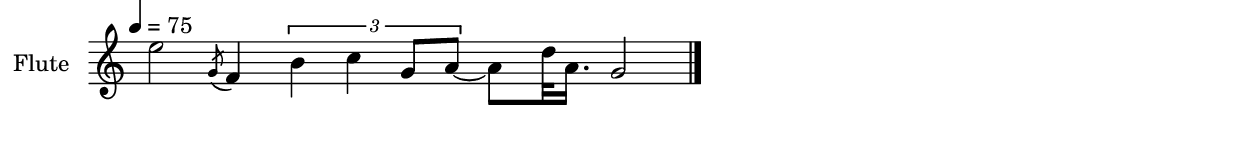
\version "2.18.2"

%{
BAHPM
Bateria de Avaliação da Habilidade de Percepção Musical
Item: 05_escala
Igual ou diferente: igual
%}

%%% INFORMACOES PRE-MUSICA %%%

%%%%%%%%%%%%%
% SUBITEM A %
%%%%%%%%%%%%%


% Inserir nome do instrumento, andamento, compasso, clave

instrumentoNomeItemA = \set Staff.instrumentName = "Flute"
andamentoItemA = \tempo 4 = 75
compassoItemA = \time 8/4
clefItemA = \clef G
keyItemA = \key c \major

%%%%%%%%%%%%%
% SUBITEM B %
%%%%%%%%%%%%%

% Caso o exemplo seja igual, manter essa seção comentada
% Cada elemento possui um comentário anterior a ele para
% que seja removido somente o elemento diferenciado

% Inserir nome do instrumento, andamento, compasso, clave

instrumentoNomeItemB = \instrumentoNomeItemA
andamentoItemB = \andamentoItemA
compassoItemB = \compassoItemA
clefItemB = \clefItemA
keyItemB = \keyItemA

%%%%%%%%%%
% MUSICA %
%%%%%%%%%%

musica = \relative c'' {
  \override Staff.TimeSignature #'stencil = ##f
  e2 \acciaccatura g,8 f4
  \tuplet 3/2 { b4 c g8 a ~ }
  a8 d32 a16. g2
 \tag #'itemA { }
 \tag #'itemB { }
 \bar "|."
}

%%% Configuração de layout %%%

\include "lilypond-book-preamble.ly"

% desmarcar os itens abaixo para regular alinhamento de itens

\paper {
% ragged-right = ##f 
% line-width = 110\mm
}

%%% CONTEXTOS PARA CADA SUBITEM %%%

itemA = \score {
  \new Staff <<
    \instrumentoNomeItemA
    \andamentoItemA
    \compassoItemA
    \clefItemA
    \keyItemA
    \new Voice { 
      \keepWithTag #'itemA \musica
    }
  >>
}

itemB = \score {
  \new Staff <<
    \instrumentoNomeItemB
    \andamentoItemB
    \compassoItemB
    \clefItemB
    \keyItemB
    \new Voice { 
      \keepWithTag #'itemB \musica
    }
  >>
}



\itemA

% Desmarcar para incluir o subitem B

%\itemB